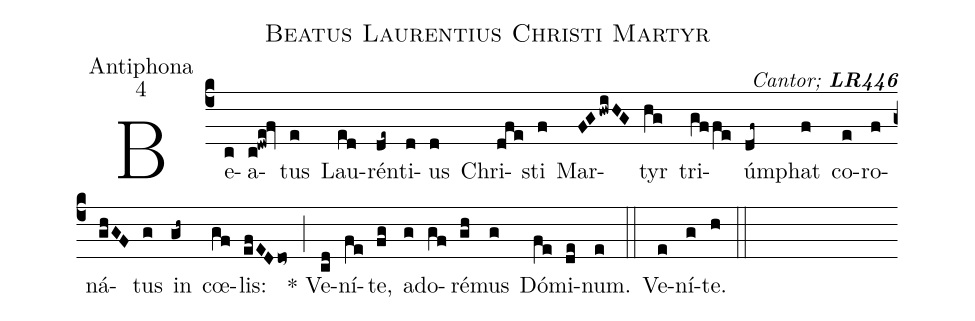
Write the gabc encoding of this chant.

name:Beatus Laurentius Christi Martyr;
office-part:Antiphona;
mode:4;
commentary:{\itshape\mdseries Cantor;\/} {\bfseries LR446};
%%
(c4) Be(c)a(c!dwe!fv)tus(e) Lau(ed)rén(de~)ti(d)us(d) Chri(dfe)sti(f) Mar(FGhwiHG)tyr(hg) tri(gffe)úm(df~)phat(f) co(e)ro(f)ná(ghGF)tus(g) in(gh~) cœ(gf)lis:(efEDdo~) (;)
<sp>*</sp> Ve(cd)ní(fe)te,(fg) ad(g)o(gf)ré(gh)mus(g) Dó(fe)mi(de)num.(e) (::)
Ve(e)ní(g)te.(h) (::)
